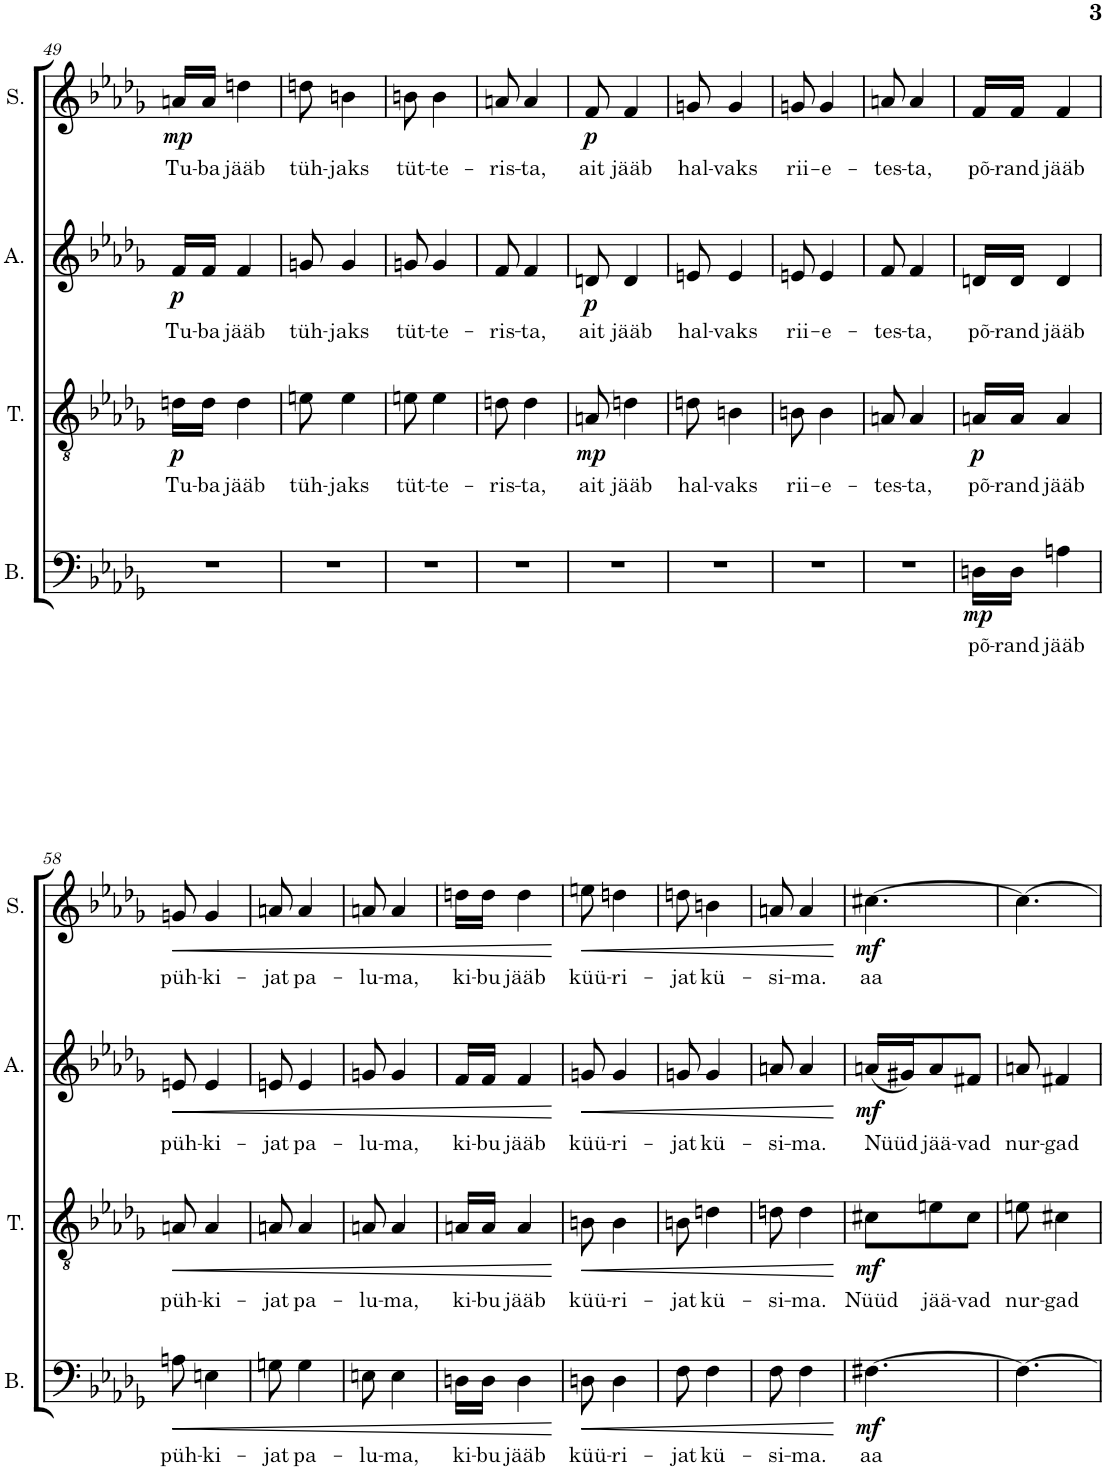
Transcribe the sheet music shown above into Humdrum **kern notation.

**kern	**text	**dynam	**kern	**text	**dynam	**kern	**text	**dynam	**kern	**text	**dynam
*part4	*part4	*part4	*part3	*part3	*part3	*part2	*part2	*part2	*part1	*part1	*part1
*staff4	*staff4	*staff4	*staff3	*staff3	*staff3	*staff2	*staff2	*staff2	*staff1	*staff1	*staff1
*I"Bass	*	*	*I"Tenor	*	*	*I"Alto	*	*	*I"Soprano	*	*
*I'B.	*	*	*I'T.	*	*	*I'A.	*	*	*I'S.	*	*
!!LO:PB:g=z
*clefF4	*	*	*clefGv2	*	*	*clefG2	*	*	*clefG2	*	*
*k[b-e-a-d-g-]	*	*	*k[b-e-a-d-g-]	*	*	*k[b-e-a-d-g-]	*	*	*k[b-e-a-d-g-]	*	*
*M3/8	*	*	*M3/8	*	*	*M3/8	*	*	*M3/8	*	*
=49	=49	=49	=49	=49	=49	=49	=49	=49	=49	=49	=49
!	!	!	!	!LO:LY:b	!LO:DY:b	!	!LO:LY:b	!LO:DY:b	!	!LO:LY:b	!LO:DY:b
4.r	.	.	16dn\LL	Tu-	p	16f/LL	Tu-	p	16an/LL	Tu-	mp
!	!	!	!	!LO:LY:b	!	!	!LO:LY:b	!	!	!LO:LY:b	!
.	.	.	16d\JJ	-ba	.	16f/JJ	-ba	.	16a/JJ	-ba	.
!	!	!	!	!LO:LY:b	!	!	!LO:LY:b	!	!	!LO:LY:b	!
.	.	.	4d\	jääb	.	4f/	jääb	.	4ddn\	jääb	.
=50	=50	=50	=50	=50	=50	=50	=50	=50	=50	=50	=50
!	!	!	!	!LO:LY:b	!	!	!LO:LY:b	!	!	!LO:LY:b	!
4.r	.	.	8en\	tüh-	.	8gn/	tüh-	.	8ddn\	tüh-	.
!	!	!	!	!LO:LY:b	!	!	!LO:LY:b	!	!	!LO:LY:b	!
.	.	.	4e\	-jaks	.	4g/	-jaks	.	4bn\	-jaks	.
=51	=51	=51	=51	=51	=51	=51	=51	=51	=51	=51	=51
!	!	!	!	!LO:LY:b	!	!	!LO:LY:b	!	!	!LO:LY:b	!
4.r	.	.	8en\	tüt-	.	8gn/	tüt-	.	8bn\	tüt-	.
!	!	!	!	!LO:LY:b	!	!	!LO:LY:b	!	!	!LO:LY:b	!
.	.	.	4e\	-te-	.	4g/	-te-	.	4b\	-te-	.
=52	=52	=52	=52	=52	=52	=52	=52	=52	=52	=52	=52
!	!	!	!	!LO:LY:b	!	!	!LO:LY:b	!	!	!LO:LY:b	!
4.r	.	.	8dn\	-ris-	.	8f/	-ris-	.	8an/	-ris-	.
!	!	!	!	!LO:LY:b	!	!	!LO:LY:b	!	!	!LO:LY:b	!
.	.	.	4d\	-ta,	.	4f/	-ta,	.	4a/	-ta,	.
=53	=53	=53	=53	=53	=53	=53	=53	=53	=53	=53	=53
!	!	!	!	!LO:LY:b	!LO:DY:b	!	!LO:LY:b	!LO:DY:b	!	!LO:LY:b	!LO:DY:b
4.r	.	.	8An/	ait	mp	8dn/	ait	p	8f/	ait	p
!	!	!	!	!LO:LY:b	!	!	!LO:LY:b	!	!	!LO:LY:b	!
.	.	.	4dn\	jääb	.	4d/	jääb	.	4f/	jääb	.
=54	=54	=54	=54	=54	=54	=54	=54	=54	=54	=54	=54
!	!	!	!	!LO:LY:b	!	!	!LO:LY:b	!	!	!LO:LY:b	!
4.r	.	.	8dn\	hal-	.	8en/	hal-	.	8gn/	hal-	.
!	!	!	!	!LO:LY:b	!	!	!LO:LY:b	!	!	!LO:LY:b	!
.	.	.	4Bn\	-vaks	.	4e/	-vaks	.	4g/	-vaks	.
=55	=55	=55	=55	=55	=55	=55	=55	=55	=55	=55	=55
!	!	!	!	!LO:LY:b	!	!	!LO:LY:b	!	!	!LO:LY:b	!
4.r	.	.	8Bn\	rii-	.	8en/	rii-	.	8gn/	rii-	.
!	!	!	!	!LO:LY:b	!	!	!LO:LY:b	!	!	!LO:LY:b	!
.	.	.	4B\	-e-	.	4e/	-e-	.	4g/	-e-	.
=56	=56	=56	=56	=56	=56	=56	=56	=56	=56	=56	=56
!	!	!	!	!LO:LY:b	!	!	!LO:LY:b	!	!	!LO:LY:b	!
4.r	.	.	8An/	-tes-	.	8f/	-tes-	.	8an/	-tes-	.
!	!	!	!	!LO:LY:b	!	!	!LO:LY:b	!	!	!LO:LY:b	!
.	.	.	4A/	-ta,	.	4f/	-ta,	.	4a/	-ta,	.
=57	=57	=57	=57	=57	=57	=57	=57	=57	=57	=57	=57
!	!LO:LY:b	!LO:DY:b	!	!LO:LY:b	!LO:DY:b	!	!LO:LY:b	!	!	!LO:LY:b	!
16Dn\LL	põ-	mp	16An/LL	põ-	p	16dn/LL	põ-	.	16f/LL	põ-	.
!	!LO:LY:b	!	!	!LO:LY:b	!	!	!LO:LY:b	!	!	!LO:LY:b	!
16D\JJ	-rand	.	16A/JJ	-rand	.	16d/JJ	-rand	.	16f/JJ	-rand	.
!	!LO:LY:b	!	!	!LO:LY:b	!	!	!LO:LY:b	!	!	!LO:LY:b	!
4An\	jääb	.	4A/	jääb	.	4d/	jääb	.	4f/	jääb	.
!!LO:LB:g=z
=58	=58	=58	=58	=58	=58	=58	=58	=58	=58	=58	=58
!	!LO:LY:b	!LO:HP:b	!	!LO:LY:b	!LO:HP:b	!	!LO:LY:b	!LO:HP:b	!	!LO:LY:b	!LO:HP:b
8An\	püh-	<	8An/	püh-	<	8en/	püh-	<	8gn/	püh-	<
!	!LO:LY:b	!	!	!LO:LY:b	!	!	!LO:LY:b	!	!	!LO:LY:b	!
4En\	-ki-	.	4A/	-ki-	.	4e/	-ki-	.	4g/	-ki-	.
=59	=59	=59	=59	=59	=59	=59	=59	=59	=59	=59	=59
!	!LO:LY:b	!	!	!LO:LY:b	!	!	!LO:LY:b	!	!	!LO:LY:b	!
8Gn\	-jat	.	8An/	-jat	.	8en/	-jat	.	8an/	-jat	.
!	!LO:LY:b	!	!	!LO:LY:b	!	!	!LO:LY:b	!	!	!LO:LY:b	!
4G\	pa-	.	4A/	pa-	.	4e/	pa-	.	4a/	pa-	.
=60	=60	=60	=60	=60	=60	=60	=60	=60	=60	=60	=60
!	!LO:LY:b	!	!	!LO:LY:b	!	!	!LO:LY:b	!	!	!LO:LY:b	!
8En\	-lu-	.	8An/	-lu-	.	8gn/	-lu-	.	8an/	-lu-	.
!	!LO:LY:b	!	!	!LO:LY:b	!	!	!LO:LY:b	!	!	!LO:LY:b	!
4E\	-ma,	.	4A/	-ma,	.	4g/	-ma,	.	4a/	-ma,	.
=61	=61	=61	=61	=61	=61	=61	=61	=61	=61	=61	=61
!	!LO:LY:b	!	!	!LO:LY:b	!	!	!LO:LY:b	!	!	!LO:LY:b	!
16Dn\LL	ki-	.	16An/LL	ki-	.	16f/LL	ki-	.	16ddn\LL	ki-	.
!	!LO:LY:b	!	!	!LO:LY:b	!	!	!LO:LY:b	!	!	!LO:LY:b	!
16D\JJ	-bu	.	16A/JJ	-bu	.	16f/JJ	-bu	.	16dd\JJ	-bu	.
!	!LO:LY:b	!	!	!LO:LY:b	!	!	!LO:LY:b	!	!	!LO:LY:b	!
4D\	jääb	.	4A/	jääb	.	4f/	jääb	.	4dd\	jääb	.
.	.	[	.	.	[	.	.	[	.	.	[
=62	=62	=62	=62	=62	=62	=62	=62	=62	=62	=62	=62
!	!LO:LY:b	!LO:HP:b	!	!LO:LY:b	!LO:HP:b	!	!LO:LY:b	!LO:HP:b	!	!LO:LY:b	!LO:HP:b
8Dn\	küü-	<	8Bn\	küü-	<	8gn/	küü-	<	8een\	küü-	<
!	!LO:LY:b	!	!	!LO:LY:b	!	!	!LO:LY:b	!	!	!LO:LY:b	!
4D\	-ri-	.	4B\	-ri-	.	4g/	-ri-	.	4ddn\	-ri-	.
=63	=63	=63	=63	=63	=63	=63	=63	=63	=63	=63	=63
!	!LO:LY:b	!	!	!LO:LY:b	!	!	!LO:LY:b	!	!	!LO:LY:b	!
8F\	-jat	.	8Bn\	-jat	.	8gn/	-jat	.	8ddn\	-jat	.
!	!LO:LY:b	!	!	!LO:LY:b	!	!	!LO:LY:b	!	!	!LO:LY:b	!
4F\	kü-	.	4dn\	kü-	.	4g/	kü-	.	4bn\	kü-	.
=64	=64	=64	=64	=64	=64	=64	=64	=64	=64	=64	=64
!	!LO:LY:b	!	!	!LO:LY:b	!	!	!LO:LY:b	!	!	!LO:LY:b	!
8F\	-si-	.	8dn\	-si-	.	8an/	-si-	.	8an/	-si-	.
!	!LO:LY:b	!	!	!LO:LY:b	!	!	!LO:LY:b	!	!	!LO:LY:b	!
4F\	-ma.	.	4d\	-ma.	.	4a/	-ma.	.	4a/	-ma.	.
.	.	[	.	.	[	.	.	[	.	.	[
=65	=65	=65	=65	=65	=65	=65	=65	=65	=65	=65	=65
!	!LO:LY:b	!LO:DY:b	!	!LO:LY:b	!LO:DY:b	!	!LO:LY:b	!LO:DY:b	!	!LO:LY:b	!LO:DY:b
[4.F#X\	aa	mf	8c#X\L	Nüüd	mf	(16an/LL	Nüüd	mf	[4.cc#X\	aa	mf
.	.	.	.	.	.	16g#X/J)	.	.	.	.	.
!	!	!	!	!LO:LY:b	!	!	!LO:LY:b	!	!	!	!
.	.	.	8en\	jää-	.	8a/	jää-	.	.	.	.
!	!	!	!	!LO:LY:b	!	!	!LO:LY:b	!	!	!	!
.	.	.	8c#\J	-vad	.	8f#X/J	-vad	.	.	.	.
=66	=66	=66	=66	=66	=66	=66	=66	=66	=66	=66	=66
!	!	!	!	!LO:LY:b	!	!	!LO:LY:b	!	!	!	!
4.F#\_	.	.	8en\	nur-	.	8an/	nur-	.	4.cc#\_	.	.
!	!	!	!	!LO:LY:b	!	!	!LO:LY:b	!	!	!	!
.	.	.	4c#X\	-gad	.	4f#X/	-gad	.	.	.	.
=	=	=	=	=	=	=	=	=	=	=	=
*-	*-	*-	*-	*-	*-	*-	*-	*-	*-	*-	*-
